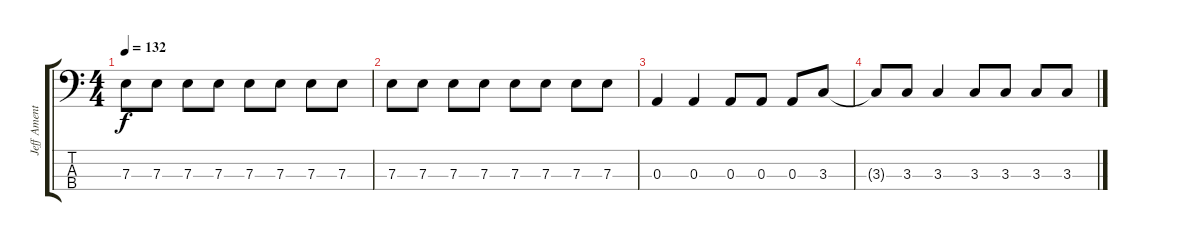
\track ("Jeff Ament" "Jeff Ament") {instrument electricbassfinger}
\staff {score tabs}
\tuning (G2 D2 A1 E1) {hide}
\ts (4 4)
\tempo 132
\clef f4
\ks c
7.3.8{dy f} 7.3.8 7.3.8 7.3.8 7.3.8 7.3.8 7.3.8 7.3.8 |
7.3.8 7.3.8 7.3.8 7.3.8 7.3.8 7.3.8 7.3.8 7.3.8 |
0.3.4 0.3.4 0.3.8 0.3.8 0.3.8 3.3.8 |
3.3{t}.8 3.3.8 3.3.4 3.3.8 3.3.8 3.3.8 3.3.8
